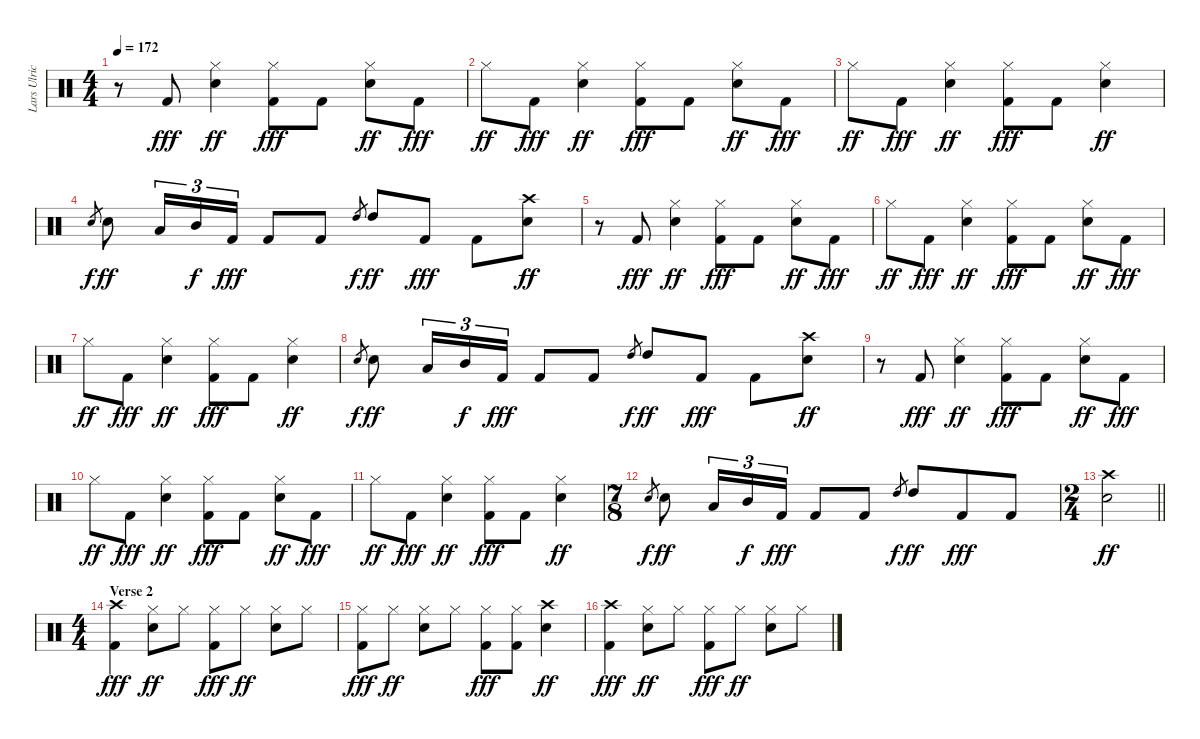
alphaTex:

\track ("Lars Ulrich" "Lars Ulric") {instrument percussion}
\staff {score}
\articulation defaults
\ts (4 4)
\tempo 172
\clef neutral
\ks c
r.8{dy ff} "Kick (hit) 2".8{dy fff} ("Hi-Hat (closed)" "Snare (hit) 2").4{dy ff} ("Hi-Hat (closed)" "Kick (hit) 2").8{dy fff} "Kick (hit) 2".8 ("Hi-Hat (closed)" "Snare (hit) 2").8{dy ff} "Kick (hit) 2".8{dy fff} |
"Hi-Hat (closed)".8{dy ff} "Kick (hit) 2".8{dy fff} ("Hi-Hat (closed)" "Snare (hit) 2").4{dy ff} ("Hi-Hat (closed)" "Kick (hit) 2").8{dy fff} "Kick (hit) 2".8 ("Hi-Hat (closed)" "Snare (hit) 2").8{dy ff} "Kick (hit) 2".8{dy fff} |
"Hi-Hat (closed)".8{dy ff} "Kick (hit) 2".8{dy fff} ("Hi-Hat (closed)" "Snare (hit) 2").4{dy ff} ("Hi-Hat (closed)" "Kick (hit) 2").8{dy fff} "Kick (hit) 2".8 ("Hi-Hat (closed)" "Snare (hit) 2").4{dy ff} |
"Snare (hit) 2"{sl}.8{gr dy f} "Snare (hit) 2".8{dy ff} "Low Tom (hit)".16{tu (3 2)} "Mid Tom (hit)".16{tu (3 2) dy f} "Kick (hit) 2".16{tu (3 2) dy fff} "Kick (hit) 2".8 "Kick (hit) 2".8 "High Tom (hit)"{sl}.8{gr dy f} "High Tom (hit)".8{dy ff} "Kick (hit) 2".8{dy fff} "Kick (hit) 2".8 ("Crash high (hit)" "Snare (hit) 2").8{dy ff} |
r.8 "Kick (hit) 2".8{dy fff} ("Hi-Hat (closed)" "Snare (hit) 2").4{dy ff} ("Hi-Hat (closed)" "Kick (hit) 2").8{dy fff} "Kick (hit) 2".8 ("Hi-Hat (closed)" "Snare (hit) 2").8{dy ff} "Kick (hit) 2".8{dy fff} |
"Hi-Hat (closed)".8{dy ff} "Kick (hit) 2".8{dy fff} ("Hi-Hat (closed)" "Snare (hit) 2").4{dy ff} ("Hi-Hat (closed)" "Kick (hit) 2").8{dy fff} "Kick (hit) 2".8 ("Hi-Hat (closed)" "Snare (hit) 2").8{dy ff} "Kick (hit) 2".8{dy fff} |
"Hi-Hat (closed)".8{dy ff} "Kick (hit) 2".8{dy fff} ("Hi-Hat (closed)" "Snare (hit) 2").4{dy ff} ("Hi-Hat (closed)" "Kick (hit) 2").8{dy fff} "Kick (hit) 2".8 ("Hi-Hat (closed)" "Snare (hit) 2").4{dy ff} |
"Snare (hit) 2"{sl}.8{gr dy f} "Snare (hit) 2".8{dy ff} "Low Tom (hit)".16{tu (3 2)} "Mid Tom (hit)".16{tu (3 2) dy f} "Kick (hit) 2".16{tu (3 2) dy fff} "Kick (hit) 2".8 "Kick (hit) 2".8 "High Tom (hit)"{sl}.8{gr dy f} "High Tom (hit)".8{dy ff} "Kick (hit) 2".8{dy fff} "Kick (hit) 2".8 ("Crash high (hit)" "Snare (hit) 2").8{dy ff} |
r.8 "Kick (hit) 2".8{dy fff} ("Hi-Hat (closed)" "Snare (hit) 2").4{dy ff} ("Hi-Hat (closed)" "Kick (hit) 2").8{dy fff} "Kick (hit) 2".8 ("Hi-Hat (closed)" "Snare (hit) 2").8{dy ff} "Kick (hit) 2".8{dy fff} |
"Hi-Hat (closed)".8{dy ff} "Kick (hit) 2".8{dy fff} ("Hi-Hat (closed)" "Snare (hit) 2").4{dy ff} ("Hi-Hat (closed)" "Kick (hit) 2").8{dy fff} "Kick (hit) 2".8 ("Hi-Hat (closed)" "Snare (hit) 2").8{dy ff} "Kick (hit) 2".8{dy fff} |
"Hi-Hat (closed)".8{dy ff} "Kick (hit) 2".8{dy fff} ("Hi-Hat (closed)" "Snare (hit) 2").4{dy ff} ("Hi-Hat (closed)" "Kick (hit) 2").8{dy fff} "Kick (hit) 2".8 ("Hi-Hat (closed)" "Snare (hit) 2").4{dy ff} |
\ts (7 8)
"Snare (hit) 2"{sl}.8{gr dy f} "Snare (hit) 2".8{dy ff} "Low Tom (hit)".16{tu (3 2)} "Mid Tom (hit)".16{tu (3 2) dy f} "Kick (hit) 2".16{tu (3 2) dy fff} "Kick (hit) 2".8 "Kick (hit) 2".8 "High Tom (hit)"{sl}.8{gr dy f} "High Tom (hit)".8{dy ff} "Kick (hit) 2".8{dy fff} "Kick (hit) 2".8 |
\ts (2 4)
\barLineRight lightlight
("Crash high (hit)" "Snare (hit) 2").2{dy ff} |
\ts (4 4)
\section ("" "Verse 2")
("Crash high (hit)" "Kick (hit) 2").4{dy fff} ("Hi-Hat (closed)" "Snare (hit) 2").8{dy ff} "Hi-Hat (closed)".8 ("Hi-Hat (closed)" "Kick (hit) 2").8{dy fff} "Hi-Hat (closed)".8{dy ff} ("Hi-Hat (closed)" "Snare (hit) 2").8 "Hi-Hat (closed)".8 |
("Hi-Hat (closed)" "Kick (hit) 2").8{dy fff} "Hi-Hat (closed)".8{dy ff} ("Hi-Hat (closed)" "Snare (hit) 2").8 "Hi-Hat (closed)".8 ("Hi-Hat (closed)" "Kick (hit) 2").8{dy fff} ("Hi-Hat (closed)" "Kick (hit) 2").8 ("Crash high (hit)" "Snare (hit) 2").4{dy ff} |
("Crash high (hit)" "Kick (hit) 2").4{dy fff} ("Hi-Hat (closed)" "Snare (hit) 2").8{dy ff} "Hi-Hat (closed)".8 ("Hi-Hat (closed)" "Kick (hit) 2").8{dy fff} "Hi-Hat (closed)".8{dy ff} ("Hi-Hat (closed)" "Snare (hit) 2").8 "Hi-Hat (closed)".8
